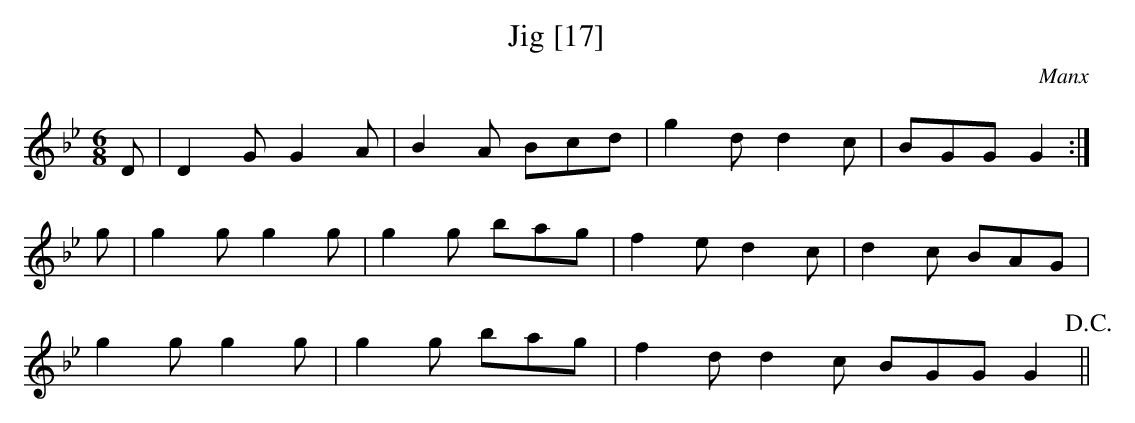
X:1
T:Jig [17]
O:Manx
M:6/8
L:1/8
K:Gmin
D|D2G G2A|B2A Bcd|g2d d2c|BGG G2:|
g|g2g g2g|g2g bag|f2e d2c|d2c BAG|
g2g g2g|g2g bag|f2d d2c BGG G2!D.C.!||
